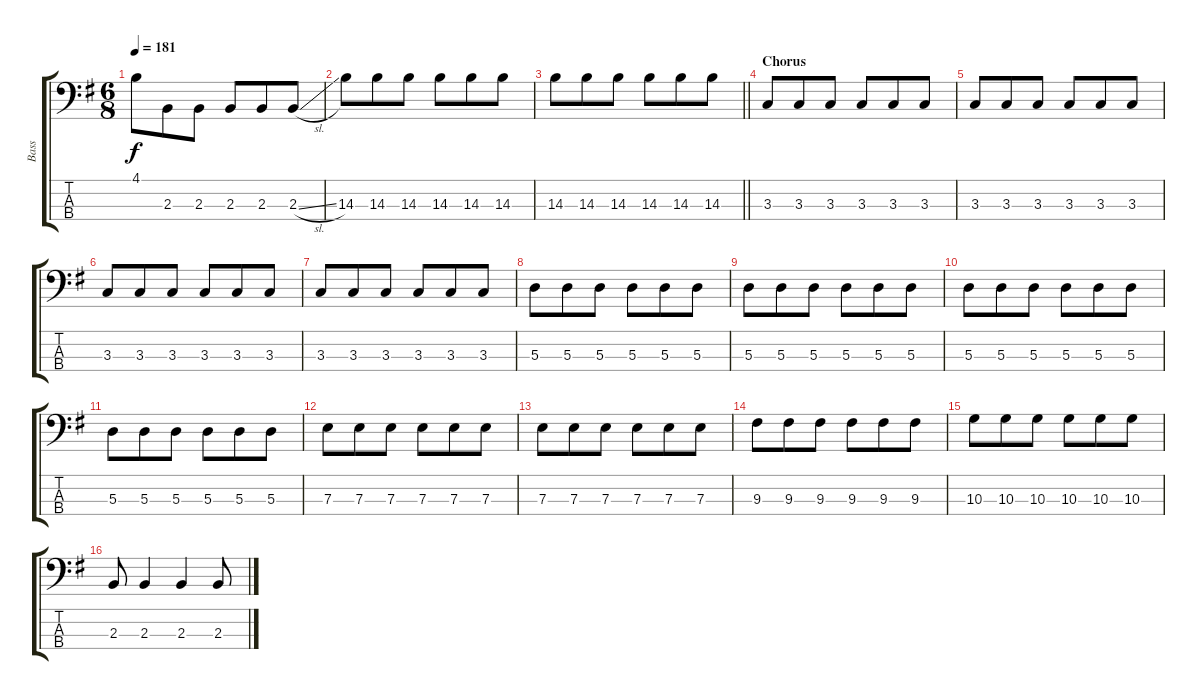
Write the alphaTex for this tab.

\track ("Bass" "Bass") {instrument electricbassfinger}
\staff {score tabs}
\tuning (G2 D2 A1 E1) {hide}
\ts (6 8)
\tempo 181
\clef f4
\ks eminor
4.1.8{dy f} 2.3.8 2.3.8 2.3.8 2.3.8 2.3{sl}.8 |
14.3.8 14.3.8 14.3.8 14.3.8 14.3.8 14.3.8 |
\barLineRight lightlight
14.3.8 14.3.8 14.3.8 14.3.8 14.3.8 14.3.8 |
\section ("" "Chorus")
3.3.8{volume 13} 3.3.8 3.3.8 3.3.8 3.3.8 3.3.8 |
3.3.8 3.3.8 3.3.8 3.3.8 3.3.8 3.3.8 |
3.3.8 3.3.8 3.3.8 3.3.8 3.3.8 3.3.8 |
3.3.8 3.3.8 3.3.8 3.3.8 3.3.8 3.3.8 |
5.3.8 5.3.8 5.3.8 5.3.8 5.3.8 5.3.8 |
5.3.8 5.3.8 5.3.8 5.3.8 5.3.8 5.3.8 |
5.3.8 5.3.8 5.3.8 5.3.8 5.3.8 5.3.8 |
5.3.8 5.3.8 5.3.8 5.3.8 5.3.8 5.3.8 |
7.3.8 7.3.8 7.3.8 7.3.8 7.3.8 7.3.8 |
7.3.8 7.3.8 7.3.8 7.3.8 7.3.8 7.3.8 |
9.3.8 9.3.8 9.3.8 9.3.8 9.3.8 9.3.8 |
10.3.8 10.3.8 10.3.8 10.3.8 10.3.8 10.3.8 |
2.3.8 2.3.4 2.3.4 2.3{sl}.8
